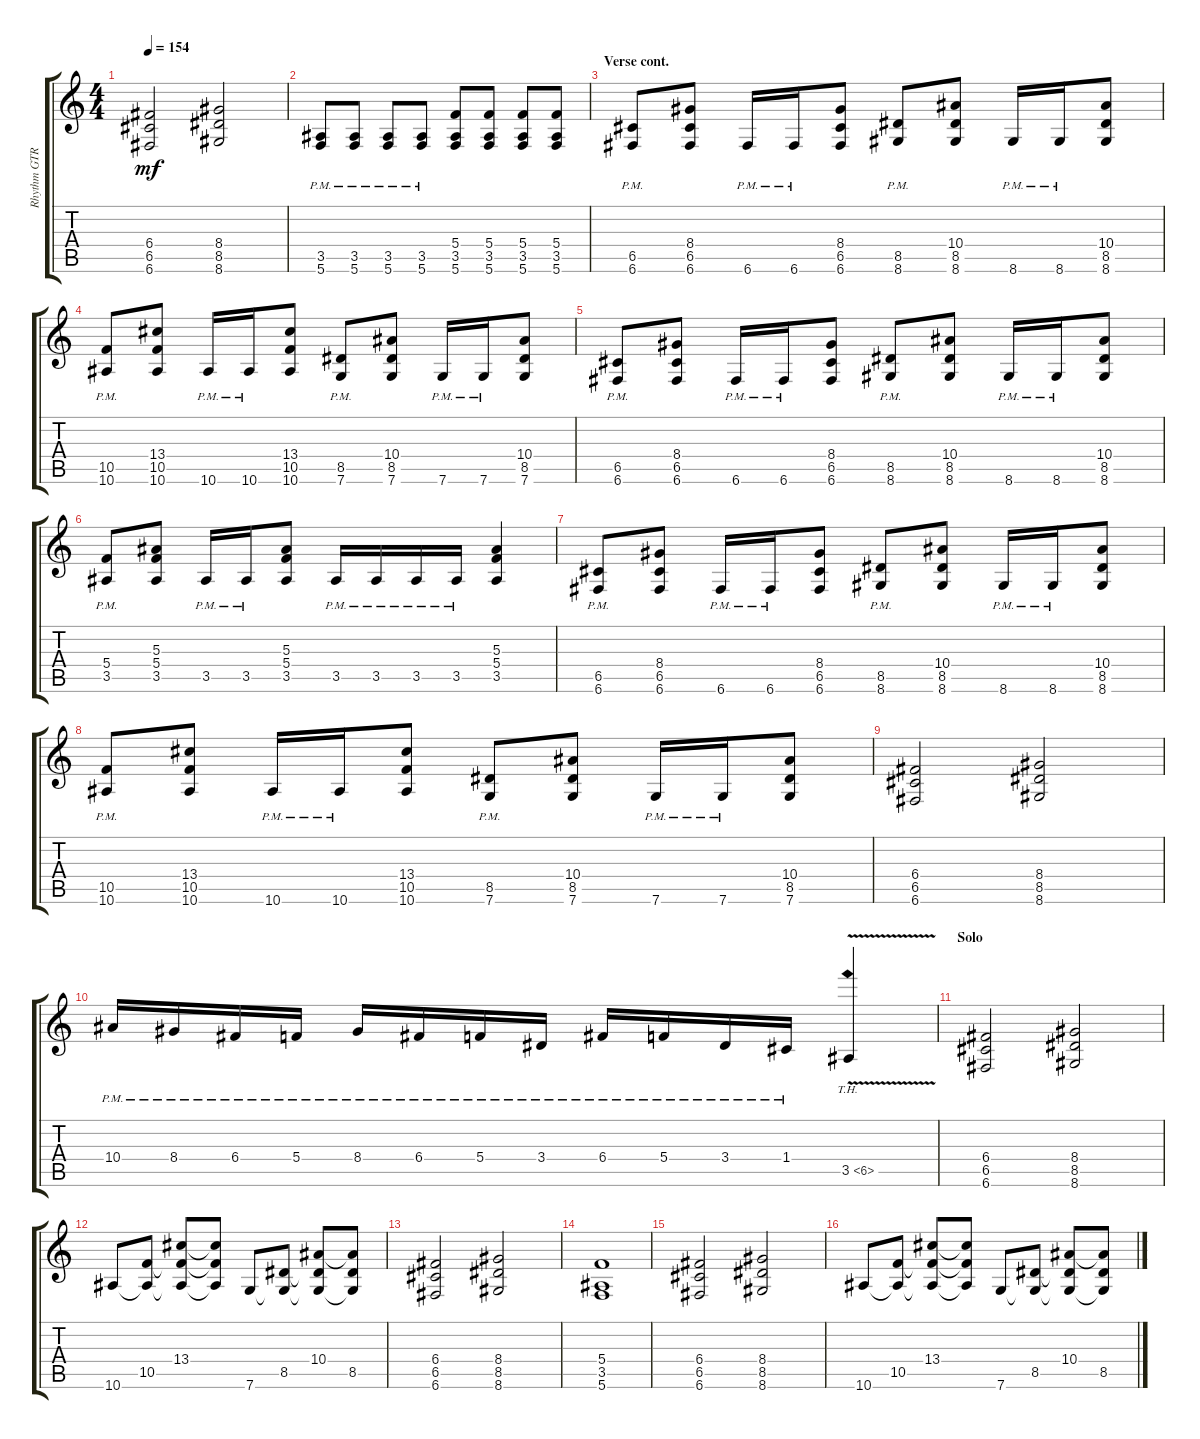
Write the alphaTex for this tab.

\track ("Rhythm GTR 1" "Rhythm GTR") {instrument overdrivenguitar}
\staff {score tabs}
\tuning (D4 A3 F3 C3 G2 C2) {hide}
\ts (4 4)
\tempo 154
\clef g2
\ks aminor
(6.4 6.5 6.6).2{dy mf} (8.4 8.5 8.6).2 |
(3.5{pm} 5.6{pm}).8 (3.5{pm} 5.6{pm}).8 (3.5{pm} 5.6{pm}).8 (3.5{pm} 5.6{pm}).8 (5.4 3.5 5.6).8 (5.4 3.5 5.6).8 (5.4 3.5 5.6).8 (5.4 3.5 5.6).8 |
\section ("" "Verse cont.")
(6.5{pm} 6.6{pm}).8 (8.4 6.5 6.6).8 6.6{pm}.16 6.6{pm}.16 (8.4 6.5 6.6).8 (8.5{pm} 8.6{pm}).8 (10.4 8.5 8.6).8 8.6{pm}.16 8.6{pm}.16 (10.4 8.5 8.6).8 |
(10.5{pm} 10.6{pm}).8 (13.4 10.5 10.6).8 10.6{pm}.16 10.6{pm}.16 (13.4 10.5 10.6).8 (8.5{pm} 7.6{pm}).8 (10.4 8.5 7.6).8 7.6{pm}.16 7.6{pm}.16 (10.4 8.5 7.6).8 |
(6.5{pm} 6.6{pm}).8 (8.4 6.5 6.6).8 6.6{pm}.16 6.6{pm}.16 (8.4 6.5 6.6).8 (8.5{pm} 8.6{pm}).8 (10.4 8.5 8.6).8 8.6{pm}.16 8.6{pm}.16 (10.4 8.5 8.6).8 |
(5.4{pm} 3.5{pm}).8 (5.3 5.4 3.5).8 3.5{pm}.16 3.5{pm}.16 (5.3 5.4 3.5).8 3.5{pm}.16 3.5{pm}.16 3.5{pm}.16 3.5{pm}.16 (5.3 5.4 3.5).4 |
(6.5{pm} 6.6{pm}).8 (8.4 6.5 6.6).8 6.6{pm}.16 6.6{pm}.16 (8.4 6.5 6.6).8 (8.5{pm} 8.6{pm}).8 (10.4 8.5 8.6).8 8.6{pm}.16 8.6{pm}.16 (10.4 8.5 8.6).8 |
(10.5{pm} 10.6{pm}).8 (13.4 10.5 10.6).8 10.6{pm}.16 10.6{pm}.16 (13.4 10.5 10.6).8 (8.5{pm} 7.6{pm}).8 (10.4 8.5 7.6).8 7.6{pm}.16 7.6{pm}.16 (10.4 8.5 7.6).8 |
(6.4 6.5 6.6).2 (8.4 8.5 8.6).2 |
10.4{pm}.16 8.4{pm}.16 6.4{pm}.16 5.4{pm}.16 8.4{pm}.16 6.4{pm}.16 5.4{pm}.16 3.4{pm}.16 6.4{pm}.16 5.4{pm}.16 3.4{pm}.16 1.4{pm}.16 3.5{th 3 v}.4 |
\section ("" "Solo")
(6.4 6.5 6.6).2 (8.4 8.5 8.6).2 |
10.6.8 (10.5 10.6{t}).8 (13.4 10.5{t} 10.6{t}).8 (13.4{t} 10.5{t} 10.6{t}).8 7.6.8 (8.5 7.6{t}).8 (10.4 8.5{t} 7.6{t}).8 (10.4{t} 8.5 7.6{t}).8 |
(6.4 6.5 6.6).2 (8.4 8.5 8.6).2 |
(5.4 3.5 5.6).1 |
(6.4 6.5 6.6).2 (8.4 8.5 8.6).2 |
10.6.8 (10.5 10.6{t}).8 (13.4 10.5{t} 10.6{t}).8 (13.4{t} 10.5{t} 10.6{t}).8 7.6.8 (8.5 7.6{t}).8 (10.4 8.5{t} 7.6{t}).8 (10.4{t} 8.5 7.6{t}).8
